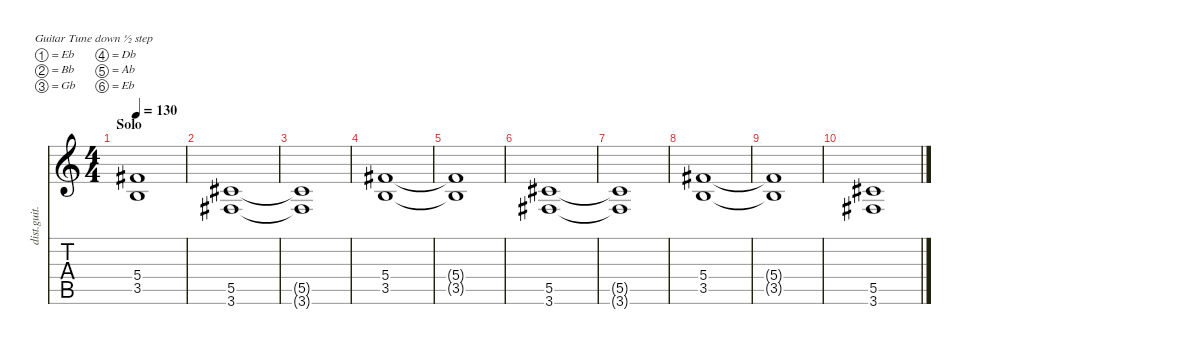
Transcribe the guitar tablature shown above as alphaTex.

\defaultSystemsLayout 4
\hideDynamics
\bracketExtendMode nobrackets
\otherSystemsTrackNameOrientation horizontal
\track ("Rhythm Guitar" "dist.guit.") {instrument distortionguitar}
\staff {score tabs}
\tuning (Eb4 Bb3 Gb3 Db3 Ab2 Eb2)
\ts (4 4)
\section ("" "Solo")
\tempo 130
\clef g2
\ks c
(3.5 5.4{acc #}).1{dy mf instrument distortionguitar beam Up} |
(5.5{acc #} 3.6{acc #}).1{beam Up} |
(5.5{t acc #} 3.6{t acc #}).1{beam Up} |
(3.5 5.4{acc #}).1{beam Up} |
(3.5{t} 5.4{t acc #}).1{beam Up} |
(5.5{acc #} 3.6{acc #}).1{beam Up} |
(5.5{t acc #} 3.6{t acc #}).1{beam Up} |
(3.5 5.4{acc #}).1{beam Up} |
(3.5{t} 5.4{t acc #}).1{beam Up} |
(5.5{acc #} 3.6{acc #}).1{beam Up}
